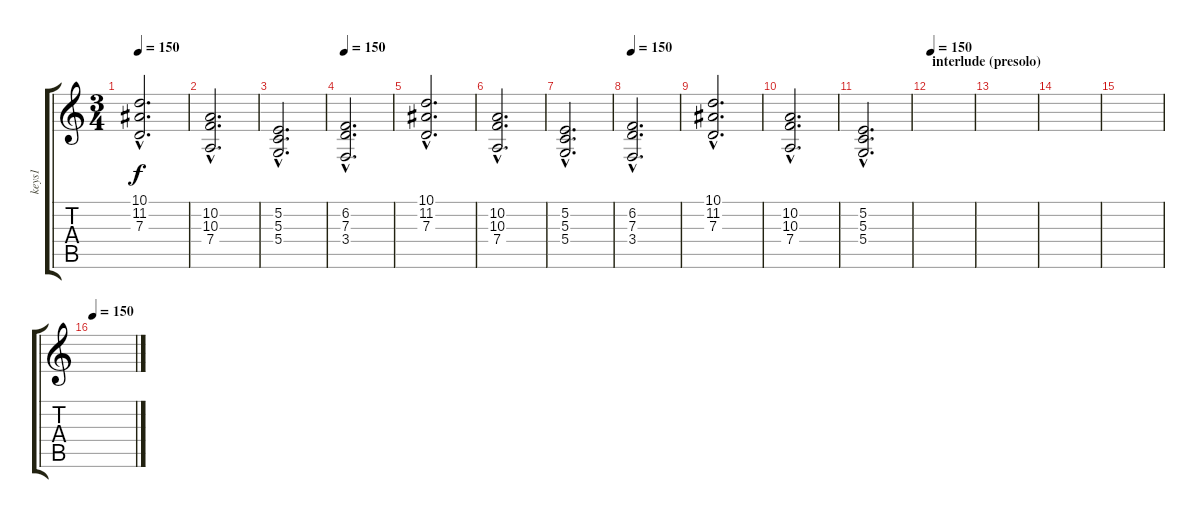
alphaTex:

\track ("keys1" "keys1") {instrument synthstrings1}
\staff {score tabs}
\tuning (E4 B3 G3 D3 A2 D2) {hide}
\ts (3 4)
\tempo 150
\clef g2
\ks c
(10.1{hac} 11.2{hac} 7.3{hac}).2{d dy f} |
(10.2{hac} 10.3{hac} 7.4{hac}).2{d} |
(5.2{hac} 5.3{hac} 5.4{hac}).2{d} |
\tempo 150
(6.2{hac} 7.3{hac} 3.4{hac}).2{d} |
(10.1{hac} 11.2{hac} 7.3{hac}).2{d} |
(10.2{hac} 10.3{hac} 7.4{hac}).2{d} |
(5.2{hac} 5.3{hac} 5.4{hac}).2{d} |
\tempo 150
(6.2{hac} 7.3{hac} 3.4{hac}).2{d} |
(10.1{hac} 11.2{hac} 7.3{hac}).2{d} |
(10.2{hac} 10.3{hac} 7.4{hac}).2{d} |
(5.2{hac} 5.3{hac} 5.4{hac}).2{d} |
\section ("" "interlude (presolo)")
\tempo 150
|
|
|
|
\tempo 150
